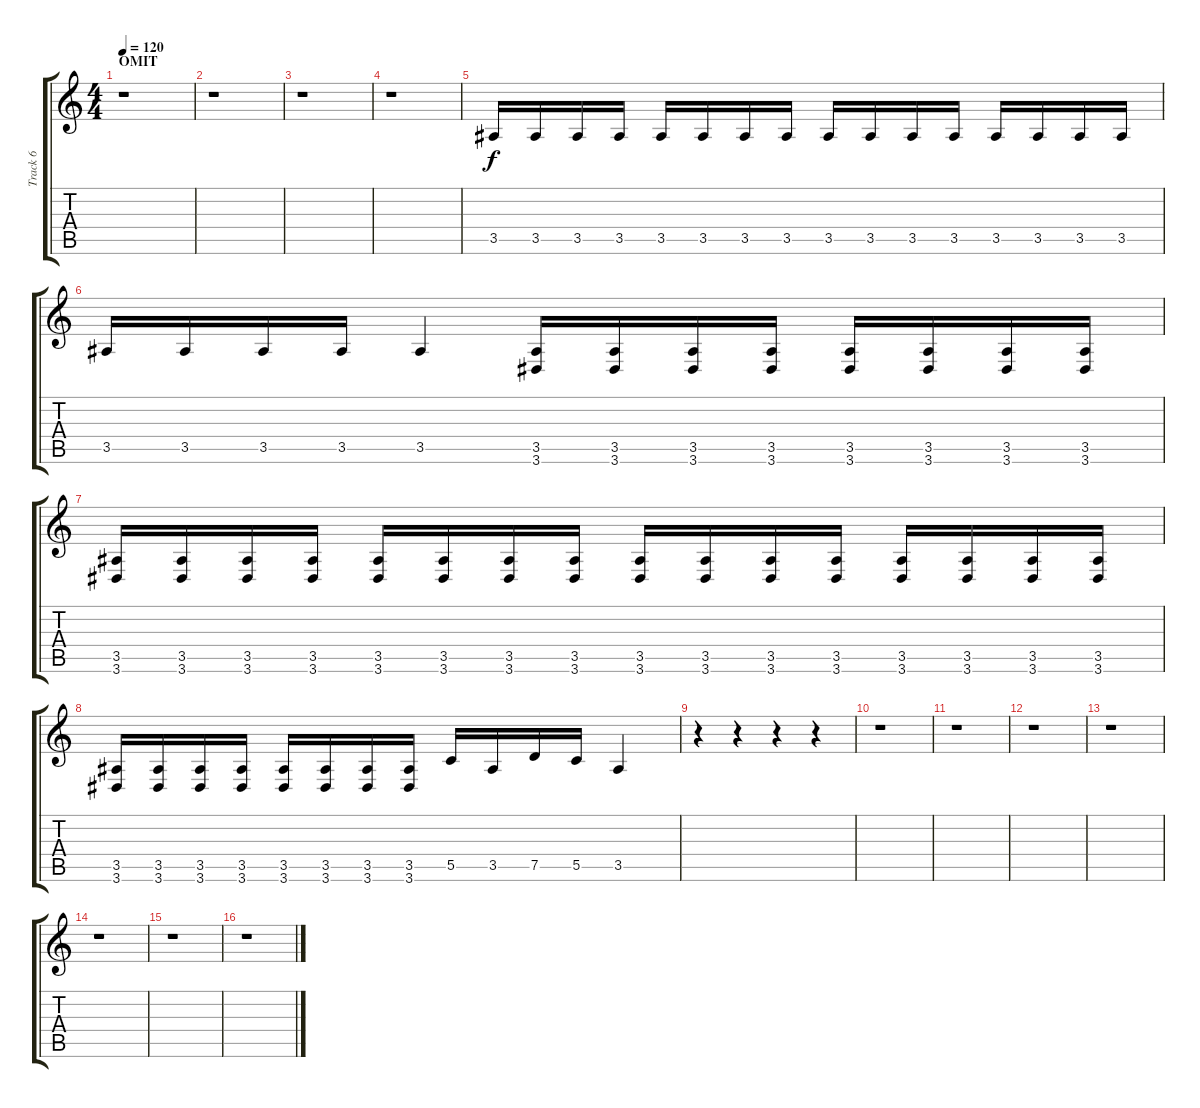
\track ("Track 6" "Track 6") {instrument distortionguitar}
\staff {score tabs}
\tuning (D4 A3 F3 C3 G2 C2) {hide}
\ts (4 4)
\section ("" "OMIT")
\tempo 120
\clef g2
\ks c
r.1{dy f} |
r.1 |
r.1 |
r.1 |
3.5.16 3.5.16 3.5.16 3.5.16 3.5.16 3.5.16 3.5.16 3.5.16 3.5.16 3.5.16 3.5.16 3.5.16 3.5.16 3.5.16 3.5.16 3.5.16 |
3.5.16 3.5.16 3.5.16 3.5.16 3.5.4 (3.5 3.6).16 (3.5 3.6).16 (3.5 3.6).16 (3.5 3.6).16 (3.5 3.6).16 (3.5 3.6).16 (3.5 3.6).16 (3.5 3.6).16 |
(3.5 3.6).16 (3.5 3.6).16 (3.5 3.6).16 (3.5 3.6).16 (3.5 3.6).16 (3.5 3.6).16 (3.5 3.6).16 (3.5 3.6).16 (3.5 3.6).16 (3.5 3.6).16 (3.5 3.6).16 (3.5 3.6).16 (3.5 3.6).16 (3.5 3.6).16 (3.5 3.6).16 (3.5 3.6).16 |
(3.5 3.6).16 (3.5 3.6).16 (3.5 3.6).16 (3.5 3.6).16 (3.5 3.6).16 (3.5 3.6).16 (3.5 3.6).16 (3.5 3.6).16 5.5.16 3.5.16 7.5.16 5.5.16 3.5.4 |
r.4 r.4 r.4 r.4 |
r.1 |
r.1 |
r.1 |
r.1 |
r.1 |
r.1 |
r.1
